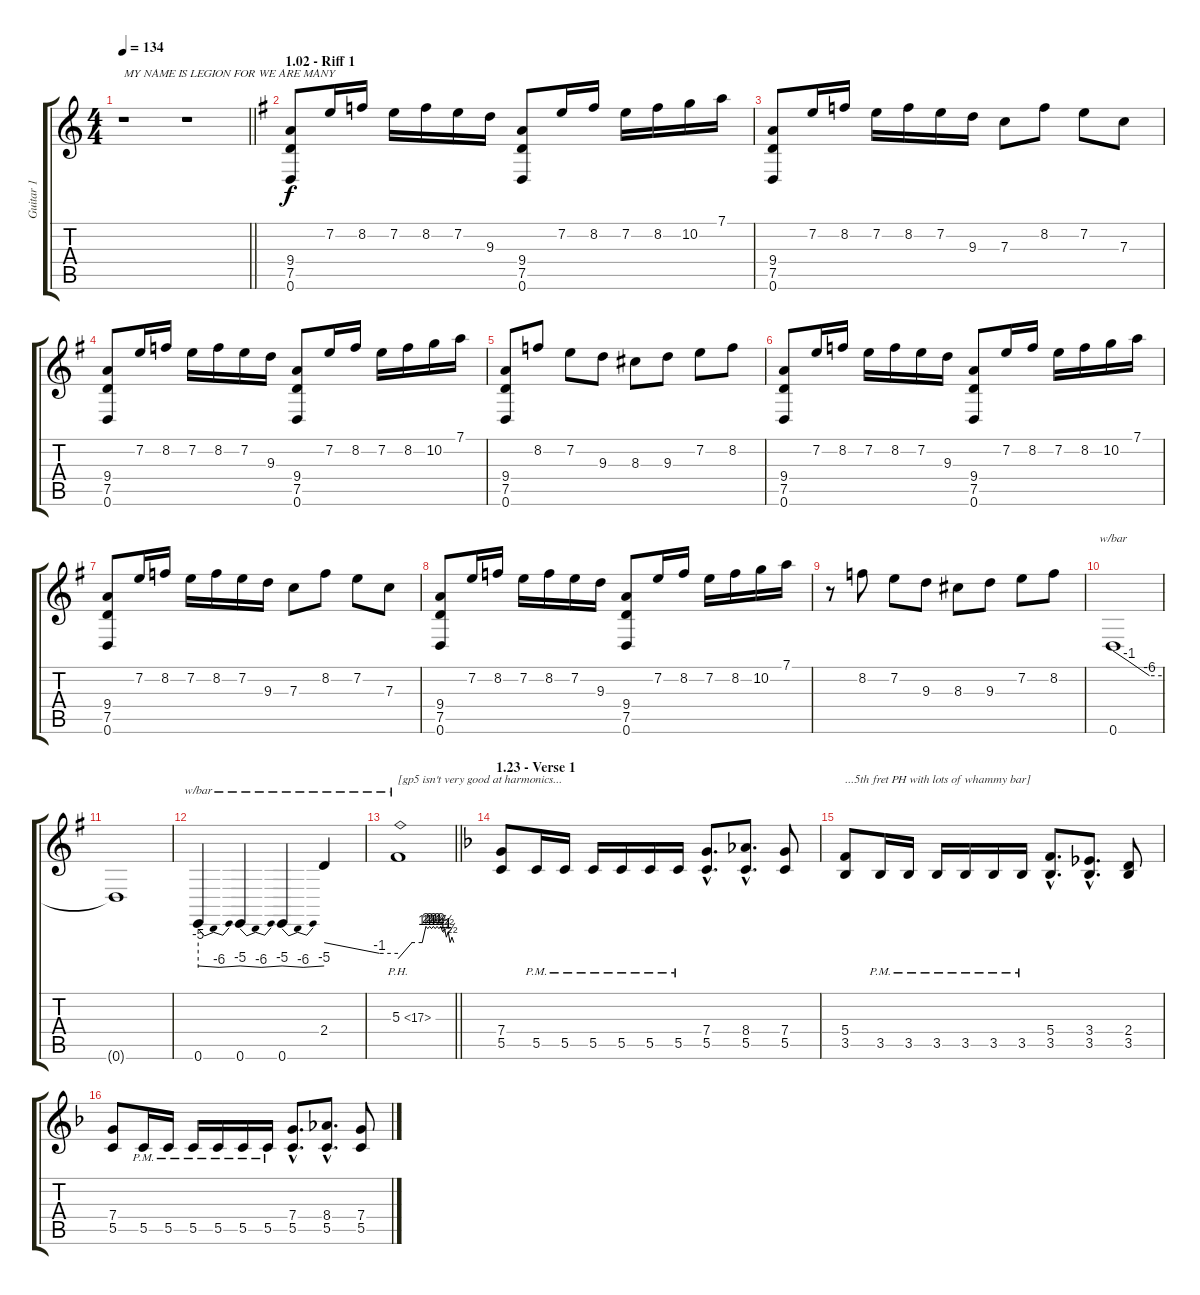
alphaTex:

\track ("Guitar 1" "Guitar 1") {instrument distortionguitar}
\staff {score tabs}
\tuning (D4 A3 F3 C3 G2 D2) {hide}
\ts (4 4)
\tempo 134
\clef g2
\barLineRight lightlight
\ks c
r.1{txt "MY NAME IS LEGION FOR WE ARE MANY" dy f instrument distortionguitar} r.1 |
\section ("" "1.02 - Riff 1")
\ks eminor
(9.4 7.5 0.6).8 7.2.16 8.2.16 7.2.16 8.2.16 7.2.16 9.3.16 (9.4 7.5 0.6).8 7.2.16 8.2.16 7.2.16 8.2.16 10.2.16 7.1.16 |
(9.4 7.5 0.6).8 7.2.16 8.2.16 7.2.16 8.2.16 7.2.16 9.3.16 7.3.8 8.2.8 7.2.8 7.3.8 |
(9.4 7.5 0.6).8 7.2.16 8.2.16 7.2.16 8.2.16 7.2.16 9.3.16 (9.4 7.5 0.6).8 7.2.16 8.2.16 7.2.16 8.2.16 10.2.16 7.1.16 |
(9.4 7.5 0.6).8 8.2.8 7.2.8 9.3.8 8.3.8 9.3.8 7.2.8 8.2.8 |
(9.4 7.5 0.6).8 7.2.16 8.2.16 7.2.16 8.2.16 7.2.16 9.3.16 (9.4 7.5 0.6).8 7.2.16 8.2.16 7.2.16 8.2.16 10.2.16 7.1.16 |
(9.4 7.5 0.6).8 7.2.16 8.2.16 7.2.16 8.2.16 7.2.16 9.3.16 7.3.8 8.2.8 7.2.8 7.3.8 |
(9.4 7.5 0.6).8 7.2.16 8.2.16 7.2.16 8.2.16 7.2.16 9.3.16 (9.4 7.5 0.6).8 7.2.16 8.2.16 7.2.16 8.2.16 10.2.16 7.1.16 |
r.8 8.2.8 7.2.8 9.3.8 8.3.8 9.3.8 7.2.8 8.2.8 |
0.6.1{tbe (custom default 0 0 20 -4 45 -24 60 -24)} |
0.6{t}.1 |
0.6.4{tbe (dip default 0 -20 30 -24 58 -24 60 -20)} 0.6.4{tbe (dip default 0 -20 30 -24 58 -24 60 -20)} 0.6.4{tbe (dip default 0 -20 30 -24 58 -24 60 -20)} 2.4.4{tbe (custom default 0 0 45 -4 60 -4)} |
\barLineRight lightlight
5.3{ph 12}.1{tbe (custom default 0 -8 15 0 26 0 30 8 32 6 34 8 36 6 38 8 40 6 42 8 44 6 46 8 48 4 50 6 52 2 54 4 56 0 58 2 60 0) txt "[gp5 isn't very good at harmonics..."} |
\section ("" "1.23 - Verse 1")
\ks dminor
(7.4 5.5).8 5.5{pm}.16 5.5{pm}.16 5.5{pm}.16 5.5{pm}.16 5.5{pm}.16 5.5{pm}.16 (7.4{hac} 5.5{hac}).8{d} (8.4{hac} 5.5{hac}).8{d} (7.4 5.5).8 |
(5.4 3.5).8{txt "...5th fret PH with lots of whammy bar]"} 3.5{pm}.16 3.5{pm}.16 3.5{pm}.16 3.5{pm}.16 3.5{pm}.16 3.5{pm}.16 (5.4{hac} 3.5{hac}).8{d} (3.4{hac} 3.5{hac}).8{d} (2.4 3.5).8 |
(7.4 5.5).8 5.5{pm}.16 5.5{pm}.16 5.5{pm}.16 5.5{pm}.16 5.5{pm}.16 5.5{pm}.16 (7.4{hac} 5.5{hac}).8{d} (8.4{hac} 5.5{hac}).8{d} (7.4 5.5).8
